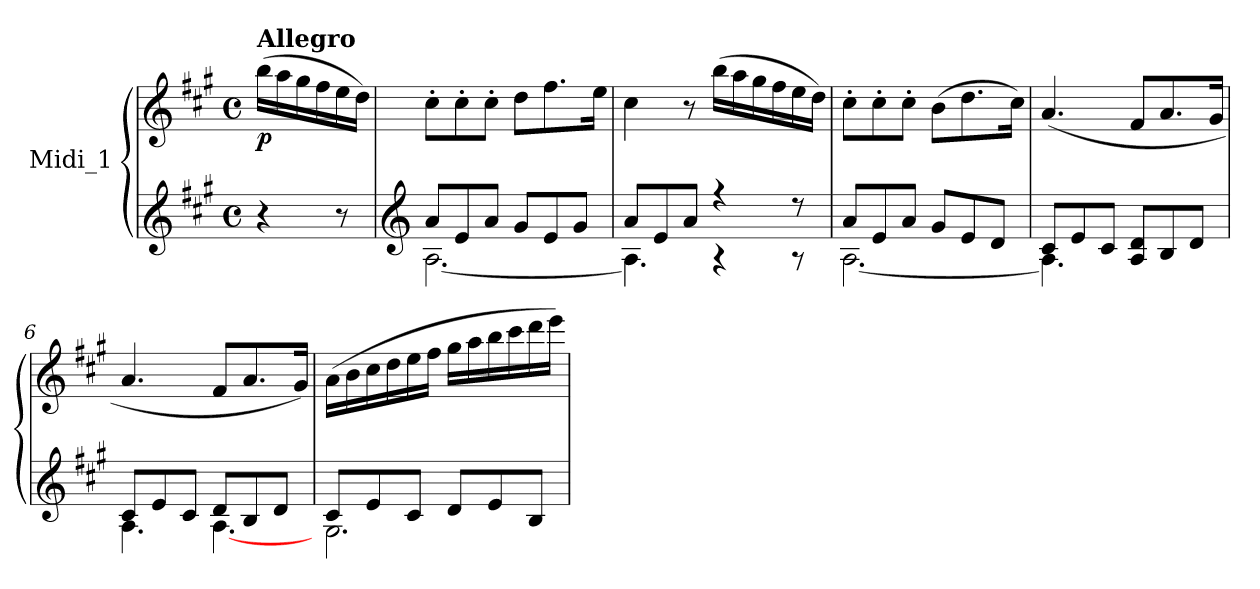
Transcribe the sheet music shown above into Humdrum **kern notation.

**kern	**kern	**dynam
*part1	*part1	*part1
*staff2	*staff1	*staff1/2
*I"Midi_1	*	*
*clefG2	*clefG2	*
*k[f#c#g#]	*k[f#c#g#]	*
*A:	*A:	*
*M4/4	*M4/4	*
*met(c)	*met(c)	*
*MM85	*MM85	*
=1	=1	=1
*^	*	*
!	!	!LO:TX:a:B:t=Allegro	!
!	!	!	!LO:DY:b
4r	4ryy	(>16bb\LL	p
.	.	16aa\	.
.	.	16gg#\	.
.	.	16ff#\	.
8r	8ryy	16ee\	.
.	.	16dd\JJ)	.
=2	=2	=2	=2
*clefG2	*	*	*
8a/L	[2.A\	8cc#'\L	.
8e/	.	8cc#'\	.
8a/J	.	8cc#'\J	.
8g#/L	.	8dd\L	.
8e/	.	8.ff#\	.
8g#/J	.	.	.
.	.	16ee\Jk	.
=3	=3	=3	=3
8a/L	4.A\]	4cc#\	.
8e/	.	.	.
8a/J	.	8r	.
4r	4r	(>16bb\LL	.
.	.	16aa\	.
.	.	16gg#\	.
.	.	16ff#\	.
8r	8r	16ee\	.
.	.	16dd\JJ)	.
=4	=4	=4	=4
8a/L	[2.A\	8cc#'\L	.
8e/	.	8cc#'\	.
8a/J	.	8cc#'\J	.
8g#/L	.	(>8b\L	.
8e/	.	8.dd\	.
8d/J	.	.	.
.	.	16cc#\Jk)	.
=5	=5	=5	=5
8c#/L	4.A\]	(4.a/	.
8e/	.	.	.
8c#/J	.	.	.
8A/ 8d/L	8ryy	8f#/L	.
8B/	4ryy	8.a/	.
8d/J	.	.	.
.	.	16g#/Jk	.
!!LO:LB:g=z
=6	=6	=6	=6
8c#/L	4.A\	4.a/	.
8e/	.	.	.
8c#/J	.	.	.
8d/L	[4.A\	8f#/L	.
8B/	.	8.a/	.
8d/J	.	.	.
.	.	16g#/Jk)	.
!!LO:LB:g=z
=7	=7	=7	=7
*	*	*MM85	*
8c#/L	2.G#\	(>16a\LL	.
.	.	16b\	.
8e/	.	16cc#\	.
.	.	16dd\	.
8c#/J	.	16ee\	.
.	.	16ff#\JJ	.
8d/L	.	16gg#\LL	.
.	.	16aa\	.
8e/	.	16bb\	.
.	.	16ccc#\	.
8B/J	.	16ddd\	.
.	.	16eee\JJ)	.
*v	*v	*	*
=	=	=
*-	*-	*-
